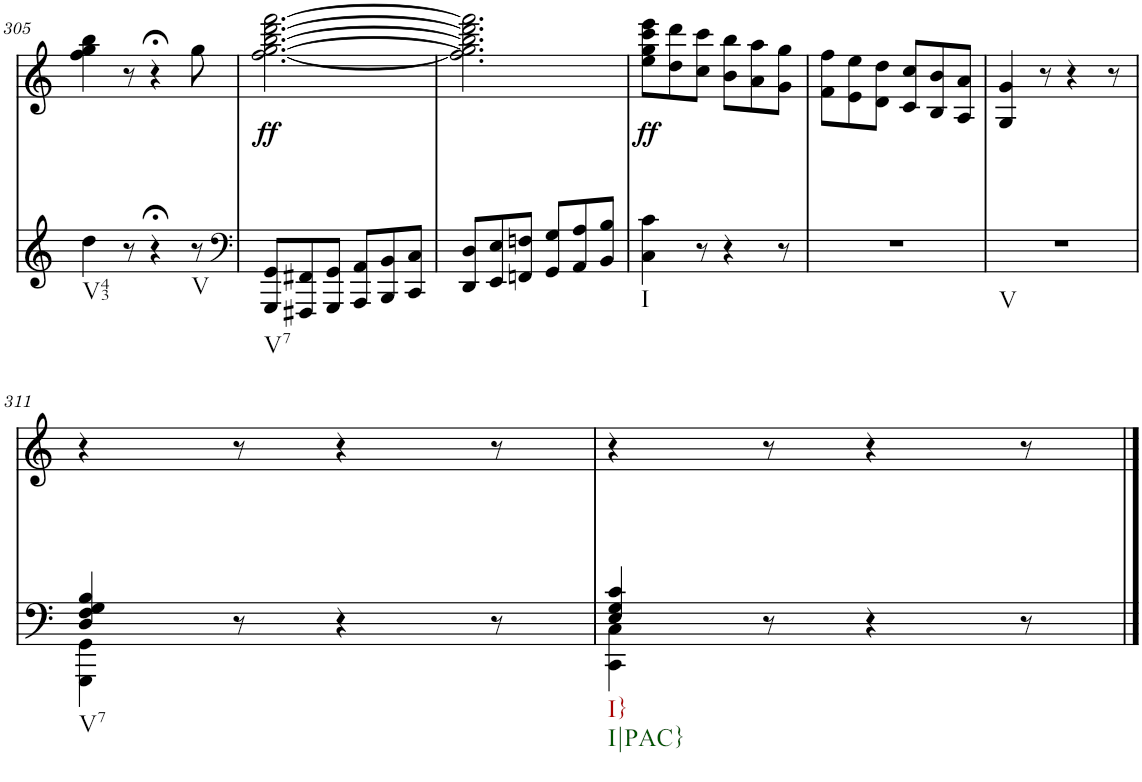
**kern	**kern	**dynam
*part2	*part1	*part1
*staff2	*staff1	*staff1
*I"piano	*I"piano	*
*I'Pno	*I'Pno	*
!!LO:PB:g=z
*clefG2	*clefG2	*
*k[]	*k[]	*
*M6/8	*M6/8	*
=305	=305	=305
!LO:TX:b:t=V43	!	!
4dd\	4ff\ 4gg\ 4bb\	.
8r	8r	.
4r;<	4r;<	.
!LO:TX:b:t=V	!	!
8r	8gg\	.
=306	=306	=306
*clefF4	*	*
!LO:TX:b:t=V7	!	!
!	!	!LO:DY:b
8GGG/ 8GG/L	[2.ff\ [2.gg\ [2.bb\ [2.ddd\ [2.fff\	ff
8FFF#X/ 8FF#X/	.	.
8GGG/ 8GG/J	.	.
8AAA/ 8AA/L	.	.
8BBB/ 8BB/	.	.
8CC/ 8C/J	.	.
=307	=307	=307
8DD/ 8D/L	2.ff\] 2.gg\] 2.bb\] 2.ddd\] 2.fff\]	.
8EE/ 8E/	.	.
8FFn/ 8Fn/J	.	.
8GG/ 8G/L	.	.
8AA/ 8A/	.	.
8BB/ 8B/J	.	.
=308	=308	=308
!LO:TX:b:t=I	!	!
!	!	!LO:DY:b
4C\ 4c\	8ee\ 8gg\ 8ccc\ 8eee\L	ff
.	8dd\ 8ddd\	.
8r	8cc\ 8ccc\J	.
4r	8b\ 8bb\L	.
.	8a\ 8aa\	.
8r	8g\ 8gg\J	.
=309	=309	=309
2.r	8f\ 8ff\L	.
.	8e\ 8ee\	.
.	8d\ 8dd\J	.
.	8c/ 8cc/L	.
.	8B/ 8b/	.
.	8A/ 8a/J	.
=310	=310	=310
!LO:TX:b:t=V	!	!
2.r	4G/ 4g/	.
.	8r	.
.	4r	.
.	8r	.
!!LO:LB:g=z
=311	=311	=311
*^	*	*
!LO:TX:b:t=V7	!	!	!
4D/ 4F/ 4G/ 4B/	4GGG\ 4GG\	4r	.
8r	2ryy	8r	.
4r	.	4r	.
8r	.	8r	.
=312	=312	=312	=312
!LO:TX:b:t=I}	!	!	!
!LO:TX:b:t=I|PAC}	!	!	!
4E/ 4G/ 4c/	4CC\ 4C\	4r	.
8r	2ryy	8r	.
4r	.	4r	.
8r	.	8r	.
*v	*v	*	*
==	==	==
*-	*-	*-
